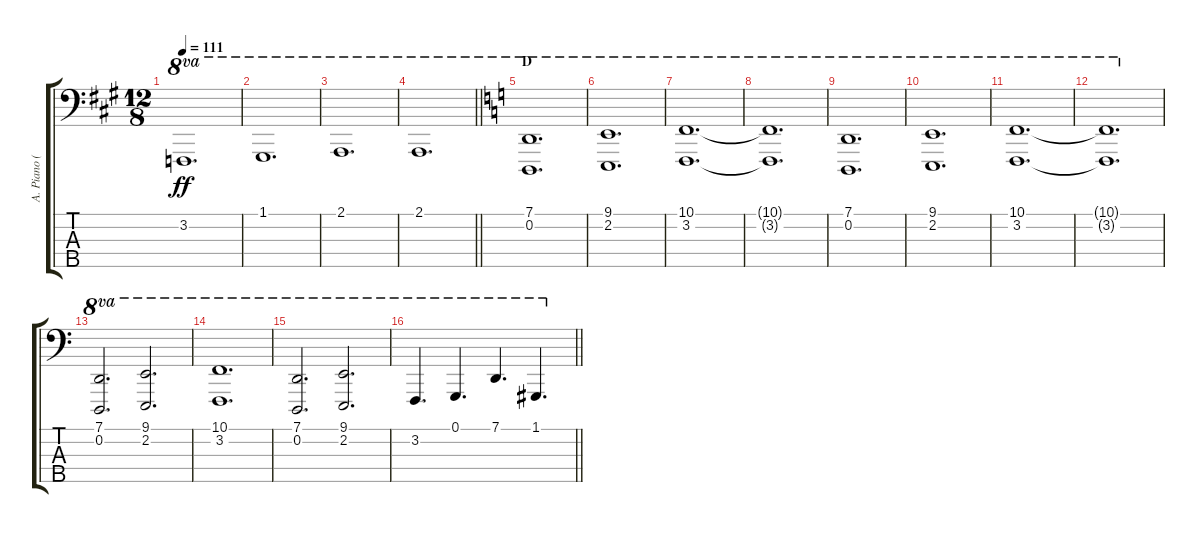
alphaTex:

\track ("A. Piano (Left Hand)" "A. Piano (") {instrument acousticgrandpiano}
\staff {score tabs}
\tuning (G2 D2 A1 E1 B0) {hide}
\ts (12 8)
\tempo 111
\clef f4
\ks a
3.2{t}.1{d ot 8va dy ff} |
1.1.1{d ot 8va} |
2.1.1{d ot 8va} |
\barLineRight lightlight
2.1.1{d ot 8va} |
\section ("" "D")
\ks c
(7.1 0.2).1{d ot 8va} |
(9.1 2.2).1{d ot 8va} |
(10.1 3.2).1{d ot 8va} |
(10.1{t} 3.2{t}).1{d ot 8va} |
(7.1 0.2).1{d ot 8va} |
(9.1 2.2).1{d ot 8va} |
(10.1 3.2).1{d ot 8va} |
(10.1{t} 3.2{t}).1{d ot 8va} |
(7.1 0.2).2{d ot 8va} (9.1 2.2).2{d ot 8va} |
(10.1 3.2).1{d ot 8va} |
(7.1 0.2).2{d ot 8va} (9.1 2.2).2{d ot 8va} |
\barLineRight lightlight
3.2.4{d ot 8va} 0.1.4{d ot 8va} 7.1.4{d ot 8va} 1.1.4{d ot 8va}
